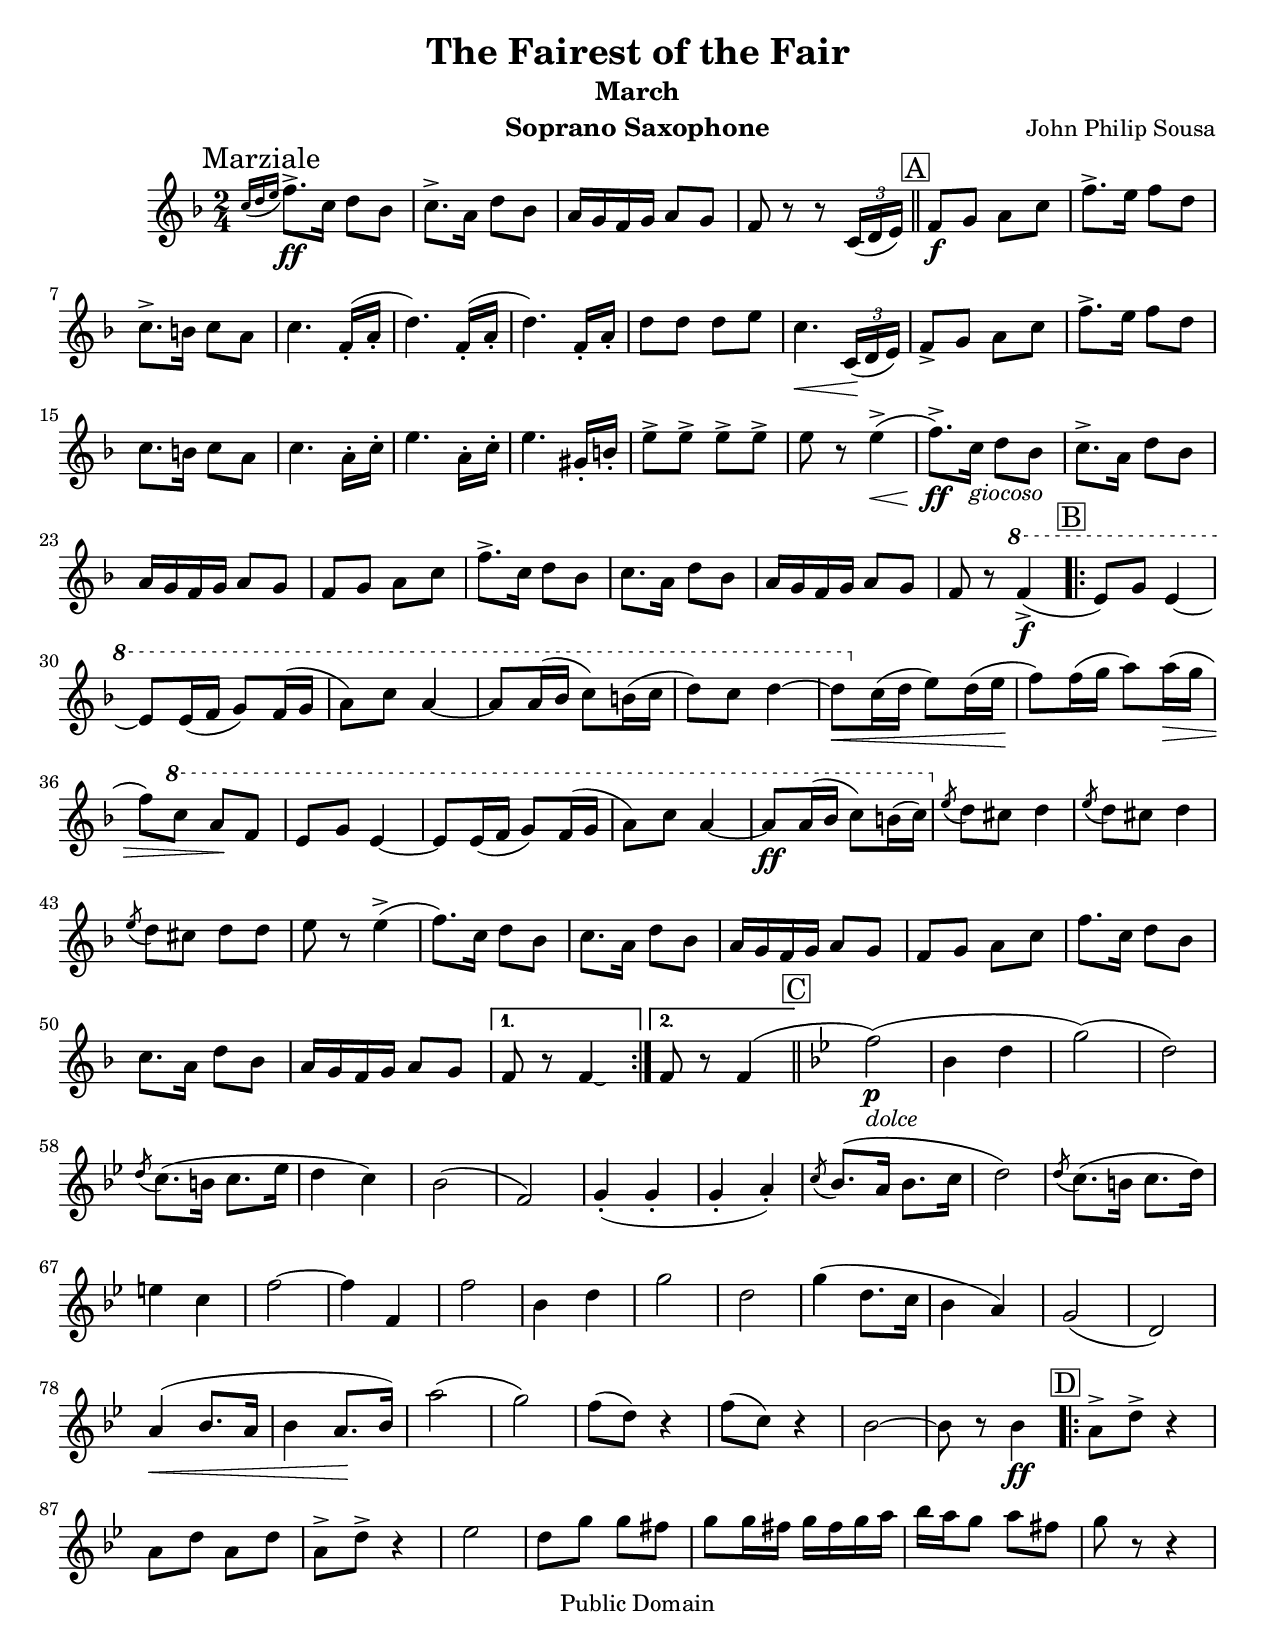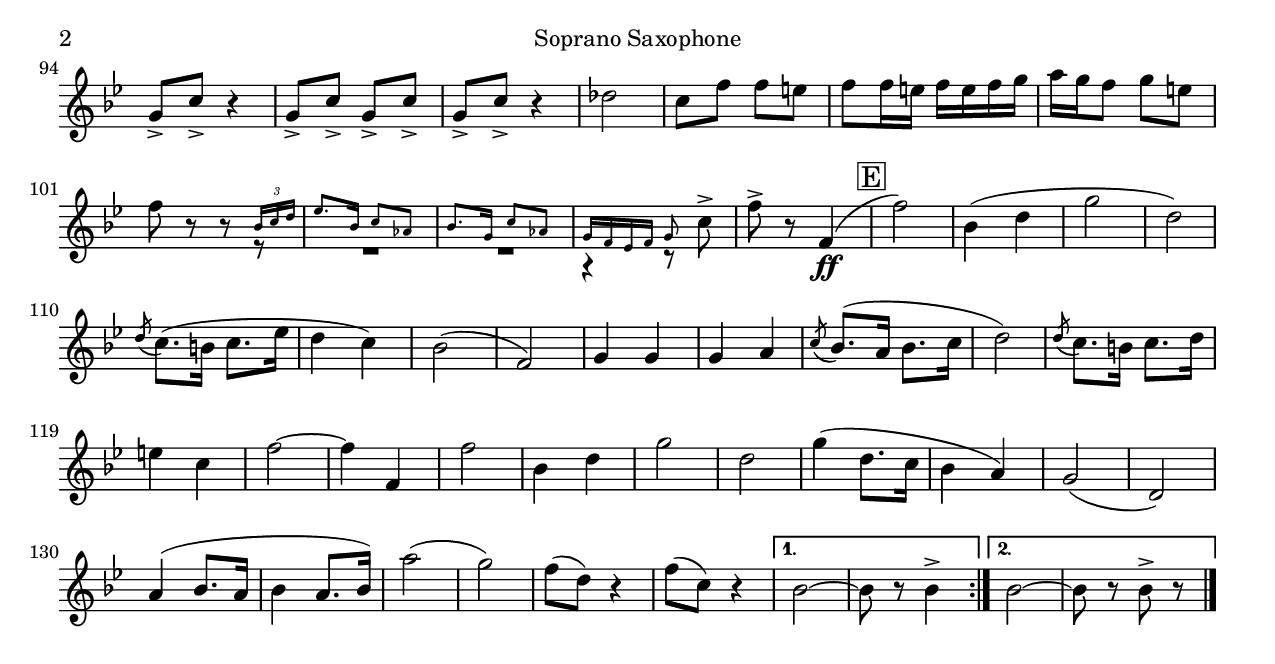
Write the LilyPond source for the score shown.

\version "2.16.2"
\include "JPSFotF.ly"

\paper {
  #(set-paper-size "letter")
}

\header {
  instrument = "Soprano Saxophone"
}

\score {
  \new Staff { 
    \set Staff.midiInstrument = "soprano sax" 
    \override Score.RehearsalMark #'break-align-symbol = #'time-signature
    \mark "Marziale"
    <<
      \rehearsalMarks
      \sopranoSax
    >>
  }
  
  \layout {}
  \midi {
    \tempo 4 = 120
  }
}

